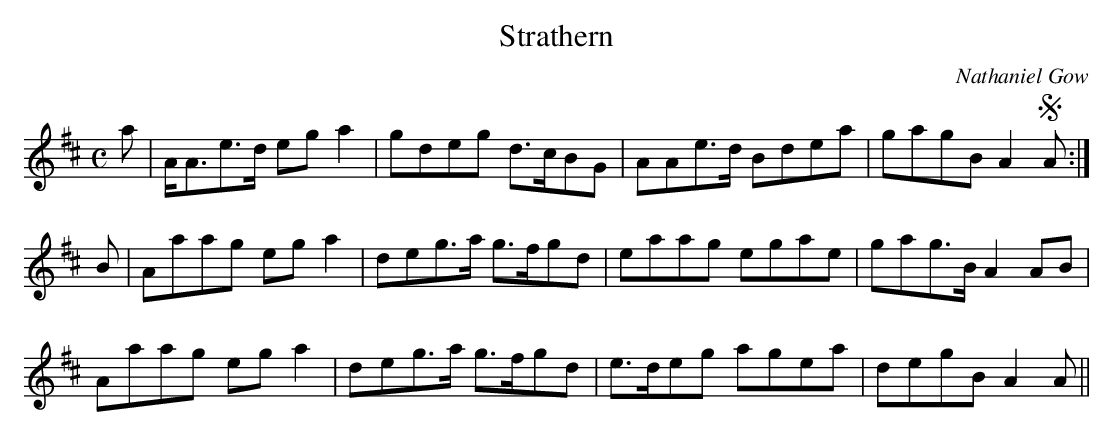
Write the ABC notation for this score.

X:1
T:Strathern
C:Nathaniel Gow
M:C
L:1/16
K:Amix
a2|AA3e3d e2g2 a4|g2d2e2g2 d3cB2G2|A2A2e3d B2d2e2a2|g2a2g2B2 A4SA2:|
B2|A2a2a2g2 e2g2 a4|d2e2g3a g3fg2d2|e2a2a2g2 e2g2a2e2|g2a2g3B A4A2B2|
A2a2a2g2 e2g2 a4|d2e2g3a g3fg2d2|e3de2g2 a2g2e2a2|d2e2g2B2 A4A2||
